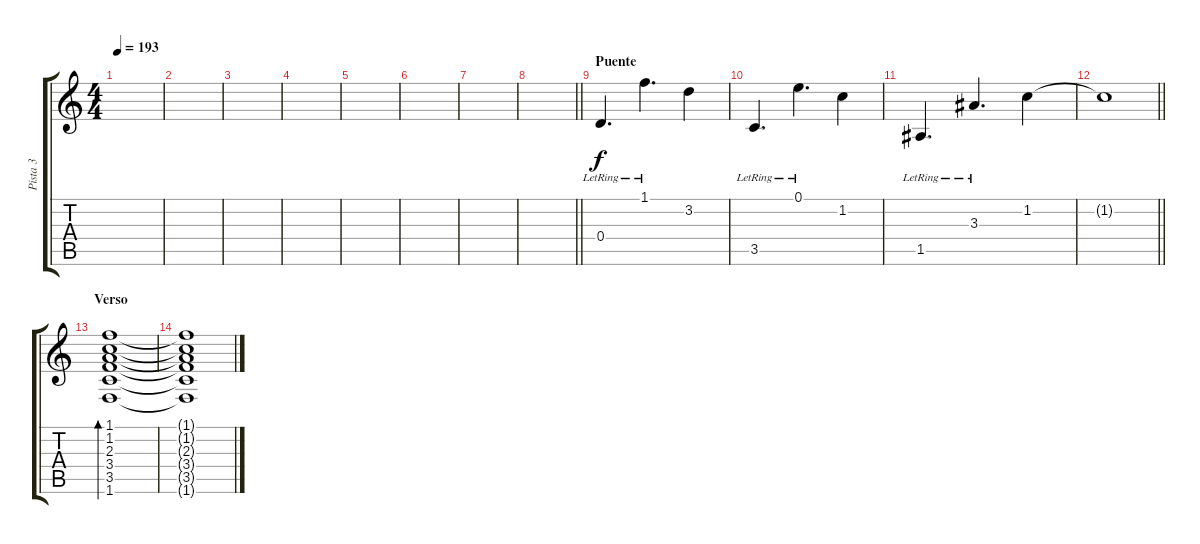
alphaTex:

\track ("Pista 3" "Pista 3") {instrument electricguitarclean}
\staff {score tabs}
\tuning (E4 B3 G3 D3 A2 E2) {hide}
\ts (4 4)
\tempo 193
\clef g2
\ks c
|
|
|
|
|
|
|
\barLineRight lightlight
|
\section ("" "Puente")
0.4{lr}.4{d} 1.1{lr}.4{d} 3.2.4 |
3.5{lr}.4{d} 0.1{lr}.4{d} 1.2.4 |
1.5{lr}.4{d} 3.3{lr}.4{d} 1.2.4 |
\barLineRight lightlight
1.2{t}.1 |
\section ("" "Verso")
(1.1 1.2 2.3 3.4 3.5 1.6).1{bd 480} |
(1.1{t} 1.2{t} 2.3{t} 3.4{t} 3.5{t} 1.6{t}).1
